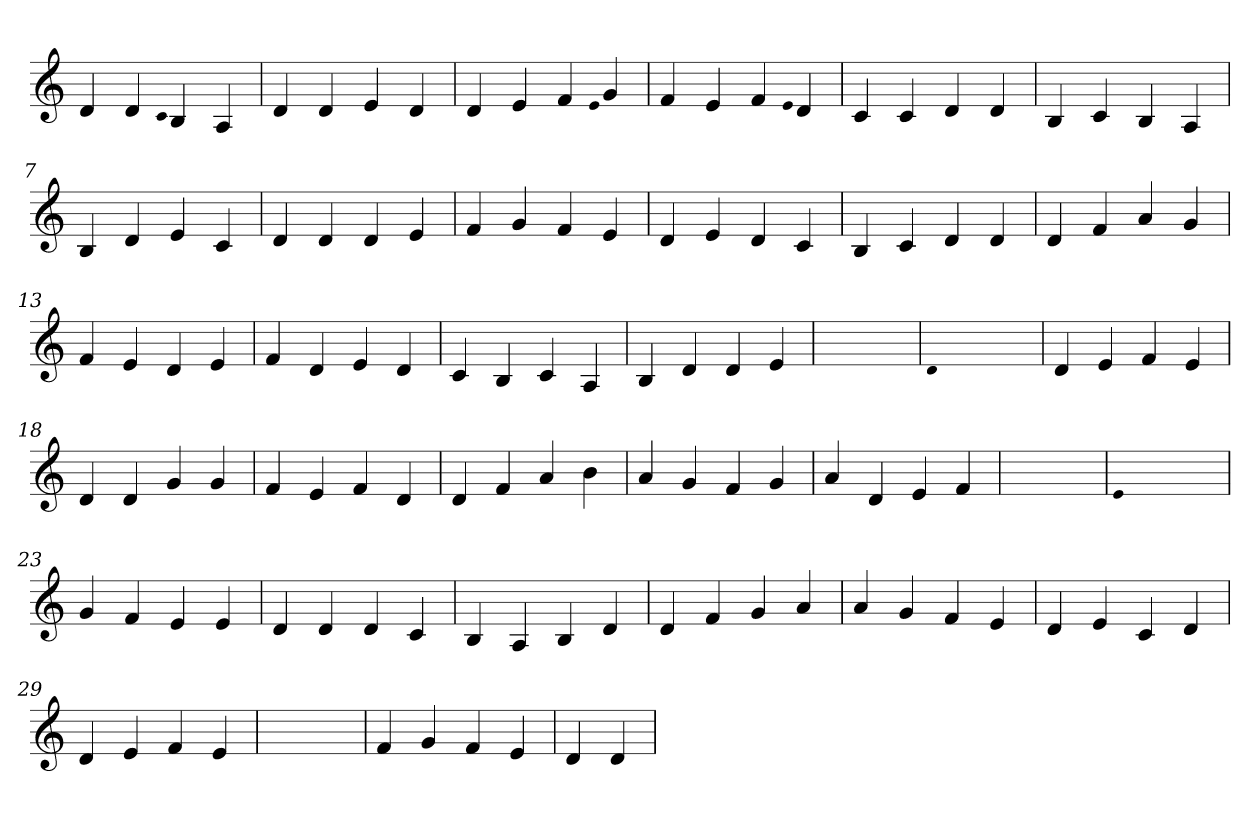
**kern
*part1
*staff1
*clefG2
=1
4d
4d
qqc
4B
4A
=2
4d
4d
4e
4d
=3
4d
4e
4f
qqe
4g
=4
4f
4e
4f
qqe
4d
=5
4c
4c
4d
4d
=6
4B
4c
4B
4A
=7
4B
4d
4e
4c
=8
4d
4d
4d
4e
=9
4f
4g
4f
4e
=10
4d
4e
4d
4c
=11
4B
4c
4d
4d
=12
4d
4f
4a
4g
=13
4f
4e
4d
4e
=14
4f
4d
4e
4d
=15
4c
4B
4c
4A
=16
4B
4d
4d
4e
=17
1ryy
=17
qqd
1ryy
=17
4d
4e
4f
4e
=18
4d
4d
4g
4g
=19
4f
4e
4f
4d
=20
4d
4f
4a
4b
=21
4a
4g
4f
4g
=22
4a
4d
4e
4f
=23
1ryy
=23
qqe
1ryy
=23
4g
4f
4e
4e
=24
4d
4d
4d
4c
=25
4B
4A
4B
4d
=26
4d
4f
4g
4a
=27
4a
4g
4f
4e
=28
4d
4e
4c
4d
=29
4d
4e
4f
4e
=30
1ryy
=30
4f
4g
4f
4e
=31
4d
4d
=
*-
